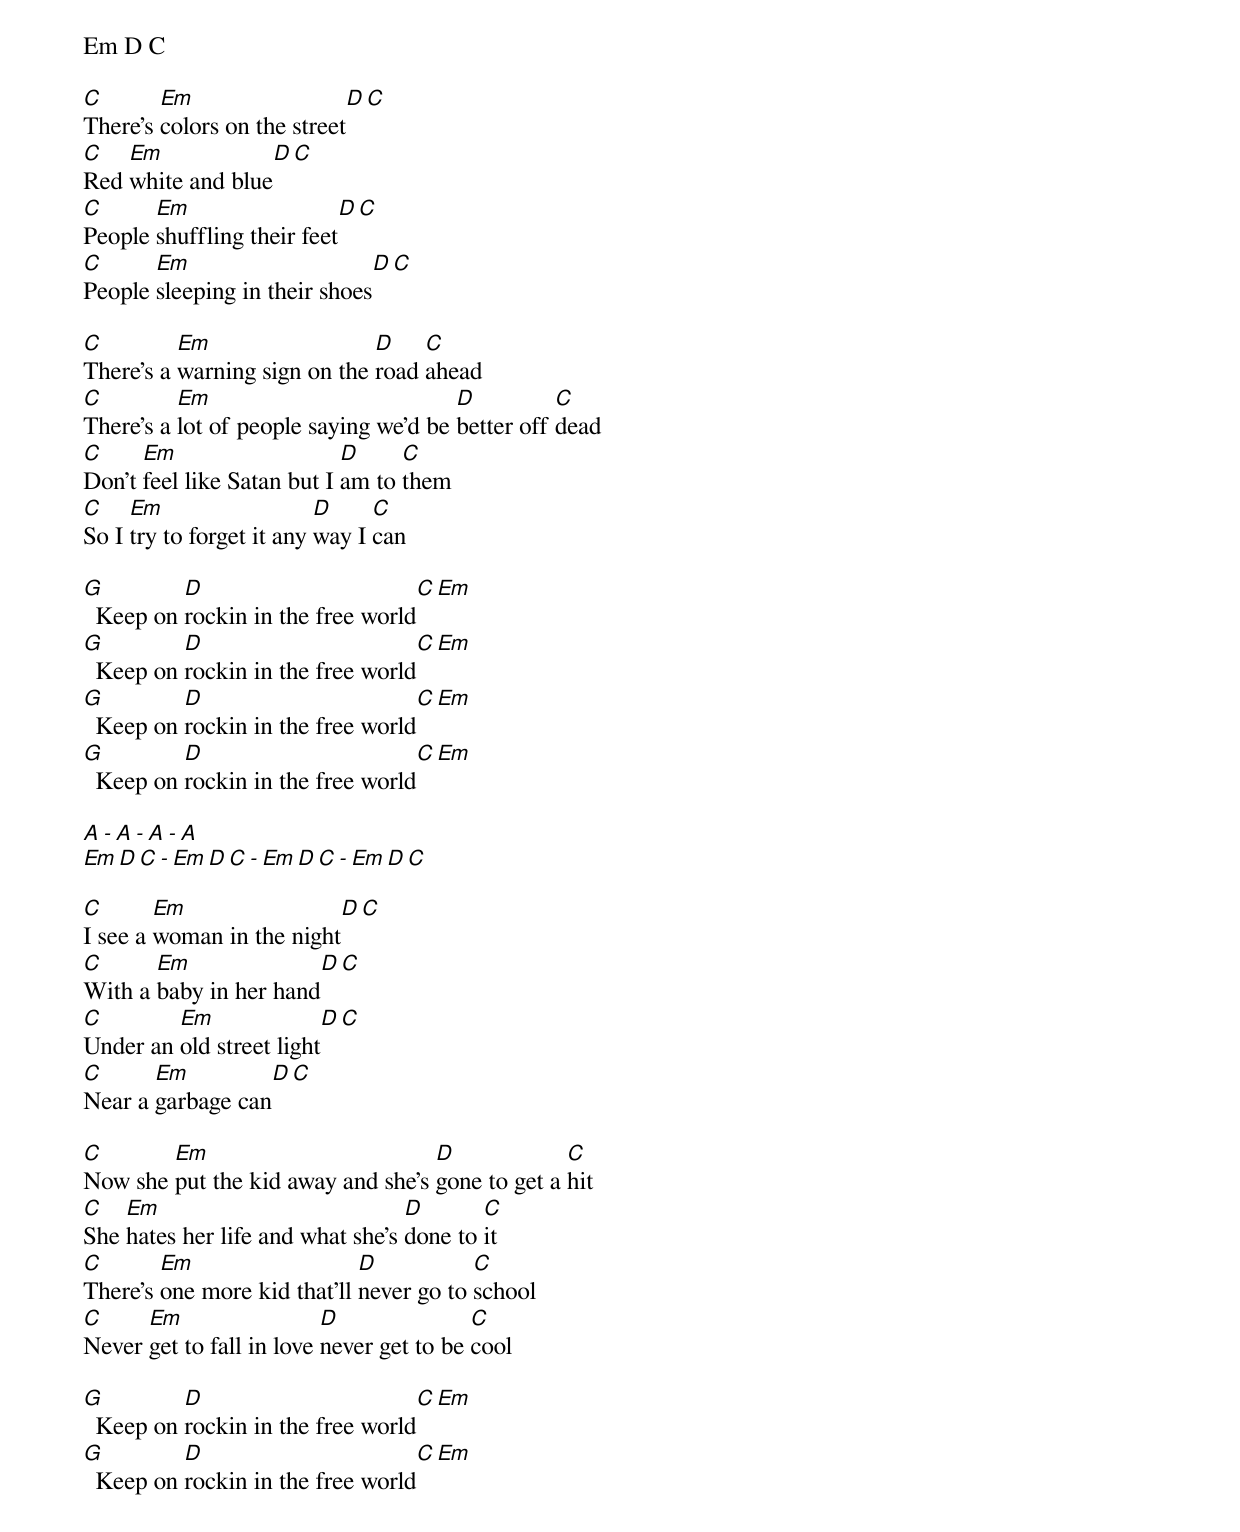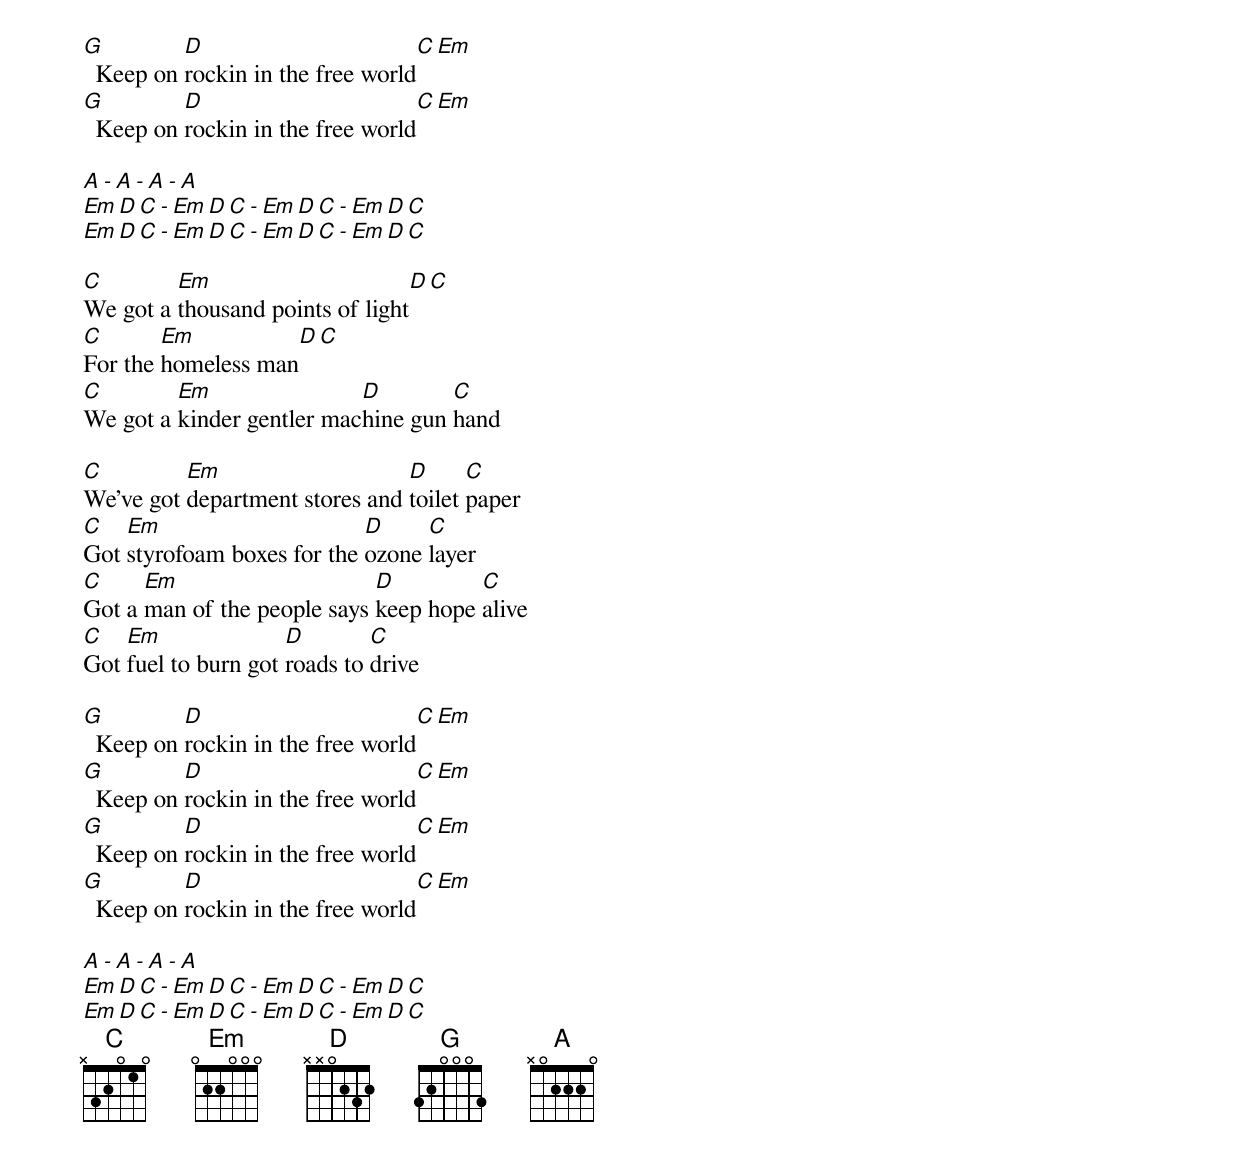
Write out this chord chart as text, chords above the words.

Em D C

C       Em                  D C
There's colors on the street
C   Em            D C
Red white and blue
C      Em                  D C
People shuffling their feet
C      Em                     D C
People sleeping in their shoes

C         Em                  D    C
There's a warning sign on the road ahead
C         Em                           D          C
There's a lot of people saying we'd be better off dead
C     Em                    D     C
Don't feel like Satan but I am to them
C    Em                   D     C
So I try to forget it any way I can

G         D                       C Em
  Keep on rockin in the free world
G         D                       C Em
  Keep on rockin in the free world
G         D                       C Em
  Keep on rockin in the free world
G         D                       C Em
  Keep on rockin in the free world

A - A - A - A
Em D C - Em D C - Em D C - Em D C

C       Em                D C
I see a woman in the night
C      Em              D C
With a baby in her hand
C        Em              D C
Under an old street light
C      Em         D C
Near a garbage can

C       Em                         D             C
Now she put the kid away and she's gone to get a hit
C   Em                            D       C
She hates her life and what she's done to it
C       Em                   D           C
There's one more kid that'll never go to school
C     Em                  D               C
Never get to fall in love never get to be cool

G         D                       C Em
  Keep on rockin in the free world
G         D                       C Em
  Keep on rockin in the free world
G         D                       C Em
  Keep on rockin in the free world
G         D                       C Em
  Keep on rockin in the free world

A - A - A - A
Em D C - Em D C - Em D C - Em D C
Em D C - Em D C - Em D C - Em D C

C        Em                      D C
We got a thousand points of light
C       Em          D C
For the homeless man
C        Em                D        C
We got a kinder gentler machine gun hand

C         Em                    D      C
We've got department stores and toilet paper
C   Em                      D     C
Got styrofoam boxes for the ozone layer
C     Em                     D         C
Got a man of the people says keep hope alive
C   Em               D        C
Got fuel to burn got roads to drive

G         D                       C Em
  Keep on rockin in the free world
G         D                       C Em
  Keep on rockin in the free world
G         D                       C Em
  Keep on rockin in the free world
G         D                       C Em
  Keep on rockin in the free world

A - A - A - A
Em D C - Em D C - Em D C - Em D C
Em D C - Em D C - Em D C - Em D C
